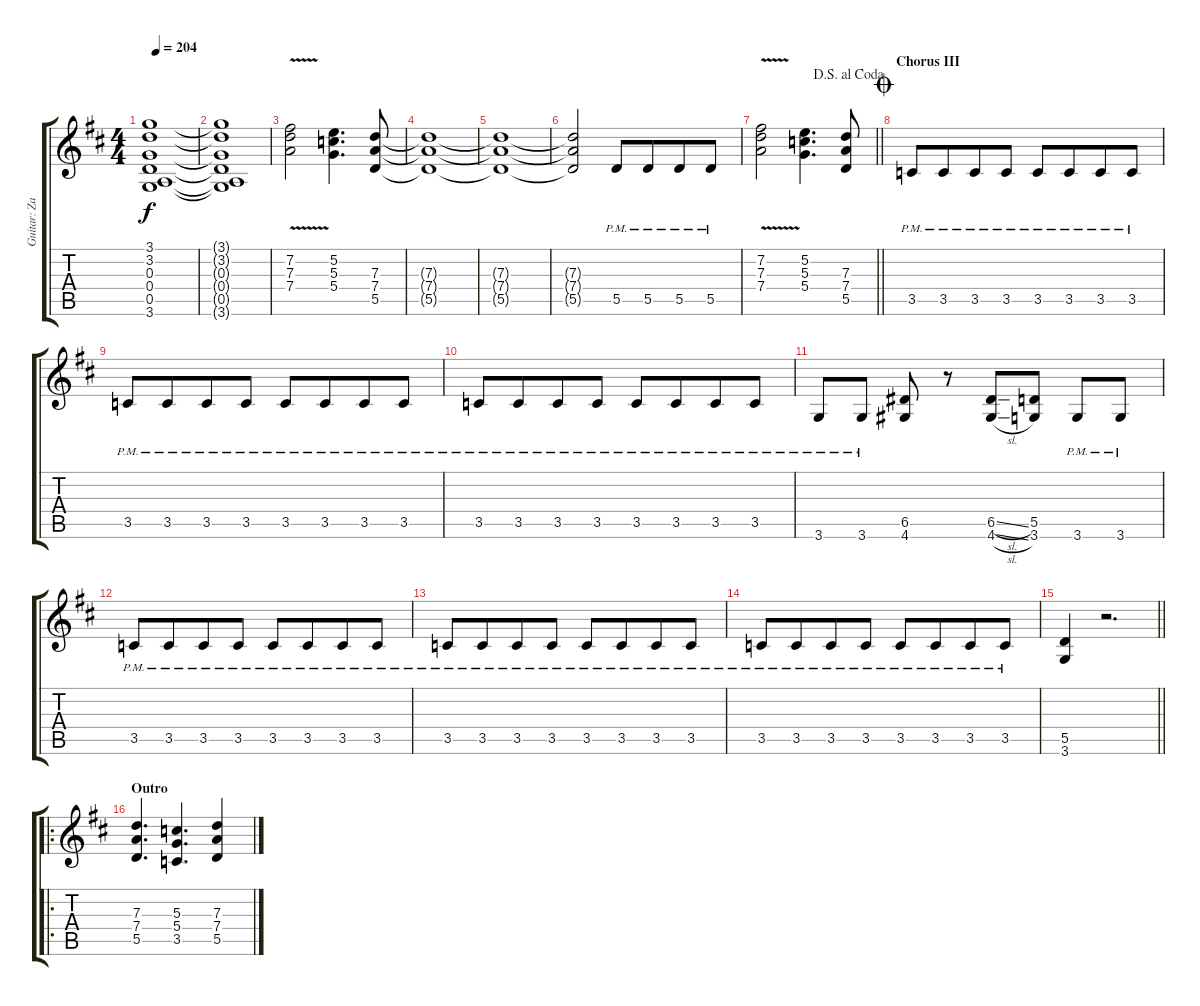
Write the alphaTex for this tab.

\track ("Guitar: Zakk" "Guitar: Za") {instrument distortionguitar}
\staff {score tabs}
\tuning (E4 B3 G3 D3 A2 E2) {hide}
\ts (4 4)
\tempo 204
\clef g2
\ks d
(3.1{t} 3.2{t} 0.3{t} 0.4{t} 0.5{t} 3.6{t}).1{dy f} |
(3.1{t} 3.2{t} 0.3{t} 0.4{t} 0.5{t} 3.6{t}).1 |
(7.2 7.3 7.4{v}).2 (5.2 5.3 5.4).4{d} (7.3 7.4 5.5).8 |
(7.3{t} 7.4{t} 5.5{t}).1 |
(7.3{t} 7.4{t} 5.5{t}).1 |
(7.3{t} 7.4{t} 5.5{t}).2 5.5{pm}.8 5.5{pm}.8{beam merge} 5.5{pm}.8 5.5{pm}.8 |
\jump dalsegnoalcoda
\barLineRight lightlight
(7.2 7.3 7.4{v}).2 (5.2 5.3 5.4).4{d} (7.3 7.4 5.5).8 |
\section ("" "Chorus III")
\jump coda
3.5{pm}.8 3.5{pm}.8{beam merge} 3.5{pm}.8 3.5{pm}.8{beam split} 3.5{pm}.8 3.5{pm}.8{beam merge} 3.5{pm}.8 3.5{pm}.8 |
3.5{pm}.8 3.5{pm}.8{beam merge} 3.5{pm}.8 3.5{pm}.8{beam split} 3.5{pm}.8 3.5{pm}.8{beam merge} 3.5{pm}.8 3.5{pm}.8 |
3.5{pm}.8 3.5{pm}.8{beam merge} 3.5{pm}.8 3.5{pm}.8{beam split} 3.5{pm}.8 3.5{pm}.8{beam merge} 3.5{pm}.8 3.5{pm}.8 |
3.6{pm}.8 3.6{pm}.8 (6.5 4.6).8 r.8 (6.5{sl} 4.6{sl}).8 (5.5 3.6).8 3.6{pm}.8 3.6{pm}.8 |
3.5{pm}.8 3.5{pm}.8{beam merge} 3.5{pm}.8 3.5{pm}.8{beam split} 3.5{pm}.8 3.5{pm}.8{beam merge} 3.5{pm}.8 3.5{pm}.8 |
3.5{pm}.8 3.5{pm}.8{beam merge} 3.5{pm}.8 3.5{pm}.8{beam split} 3.5{pm}.8 3.5{pm}.8{beam merge} 3.5{pm}.8 3.5{pm}.8 |
3.5{pm}.8 3.5{pm}.8{beam merge} 3.5{pm}.8 3.5{pm}.8{beam split} 3.5{pm}.8 3.5{pm}.8{beam merge} 3.5{pm}.8 3.5{pm}.8 |
\barLineRight lightlight
(5.5 3.6).4 r.2{d} |
\ro
\section ("" "Outro")
(7.3 7.4 5.5).4{d} (5.3 5.4 3.5).4{d} (7.3 7.4 5.5).4
